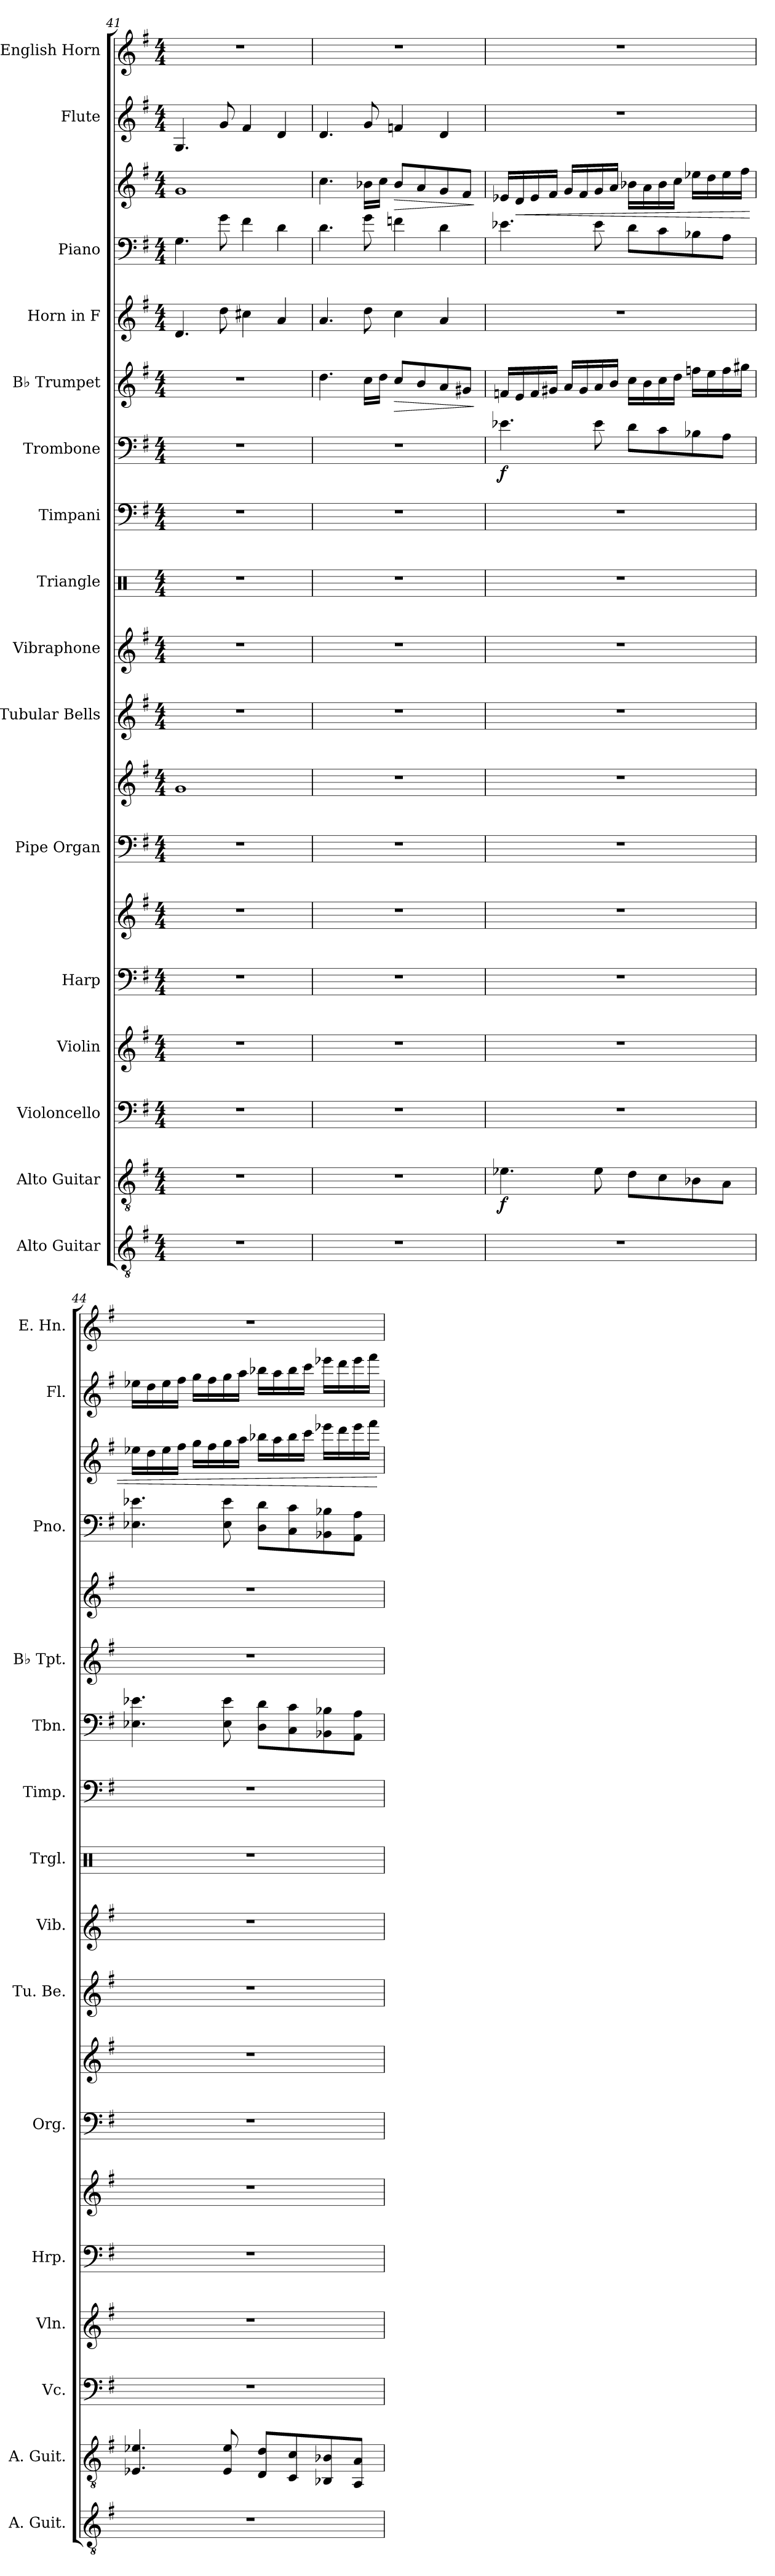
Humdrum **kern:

**kern	**kern	**dynam	**kern	**kern	**kern	**kern	**kern	**kern	**kern	**kern	**kern	**kern	**kern	**dynam	**kern	**dynam	**kern	**kern	**kern	**dynam	**kern	**kern
*part16	*part15	*part15	*part14	*part13	*part12	*part12	*part11	*part11	*part10	*part9	*part8	*part7	*part6	*part6	*part5	*part5	*part4	*part3	*part3	*part3	*part2	*part1
*staff19	*staff18	*staff18	*staff17	*staff16	*staff15	*staff14	*staff13	*staff12	*staff11	*staff10	*staff9	*staff8	*staff7	*staff7	*staff6	*staff6	*staff5	*staff4	*staff3	*staff3/4	*staff2	*staff1
*I"Alto Guitar	*I"Alto Guitar	*	*I"Violoncello	*I"Violin	*I"Harp	*	*I"Pipe Organ	*	*I"Tubular Bells	*I"Vibraphone	*I"Triangle	*I"Timpani	*I"Trombone	*	*I"B♭ Trumpet	*	*I"Horn in F	*I"Piano	*	*	*I"Flute	*I"English Horn
*I'A. Guit.	*I'A. Guit.	*	*I'Vc.	*I'Vln.	*I'Hrp.	*	*I'Org.	*	*I'Tu. Be.	*I'Vib.	*I'Trgl.	*I'Timp.	*I'Tbn.	*	*I'B♭ Tpt.	*	*	*I'Pno.	*	*	*I'Fl.	*I'E. Hn.
*clefGv2	*clefGv2	*	*clefF4	*clefG2	*clefF4	*clefG2	*clefF4	*clefG2	*clefG2	*clefG2	*clefX	*clefF4	*clefF4	*	*clefG2	*	*clefG2	*clefF4	*clefG2	*	*clefG2	*clefG2
*	*	*	*	*	*	*	*	*	*	*	*	*	*	*	*ITrd1c2	*	*ITrd4c7	*	*	*	*	*ITrd4c7
*k[f#]	*k[f#]	*	*k[f#]	*k[f#]	*k[f#]	*k[f#]	*k[f#]	*k[f#]	*k[f#]	*k[f#]	*k[]	*k[f#]	*k[f#]	*	*k[b-]	*	*k[]	*k[f#]	*k[f#]	*	*k[f#]	*k[]
*M4/4	*M4/4	*	*M4/4	*M4/4	*M4/4	*M4/4	*M4/4	*M4/4	*M4/4	*M4/4	*M4/4	*M4/4	*M4/4	*	*M4/4	*	*M4/4	*M4/4	*M4/4	*	*M4/4	*M4/4
=41	=41	=41	=41	=41	=41	=41	=41	=41	=41	=41	=41	=41	=41	=41	=41	=41	=41	=41	=41	=41	=41	=41
1r	1r	.	1r	1r	1r	1r	1r	1g	1r	1r	1r	1r	1r	.	1r	.	4.G/	4.G\	1g	.	4.G/	1r
.	.	.	.	.	.	.	.	.	.	.	.	.	.	.	.	.	8g\	8g\	.	.	8g/	.
.	.	.	.	.	.	.	.	.	.	.	.	.	.	.	.	.	4f#X\	4f#\	.	.	4f#/	.
.	.	.	.	.	.	.	.	.	.	.	.	.	.	.	.	.	4d/	4d\	.	.	4d/	.
=42	=42	=42	=42	=42	=42	=42	=42	=42	=42	=42	=42	=42	=42	=42	=42	=42	=42	=42	=42	=42	=42	=42
1r	1r	.	1r	1r	1r	1r	1r	1r	1r	1r	1r	1r	1r	.	4.cc\	.	4.d/	4.d\	4.cc\	.	4.d/	1r
.	.	.	.	.	.	.	.	.	.	.	.	.	.	.	16b-\LL	.	8g\	8g\	16b-X\LL	.	8g/	.
.	.	.	.	.	.	.	.	.	.	.	.	.	.	.	16cc\JJ	.	.	.	16cc\JJ	.	.	.
!	!	!	!	!	!	!	!	!	!	!	!	!	!	!	!	!LO:HP:b	!	!	!	!LO:HP:b	!	!
.	.	.	.	.	.	.	.	.	.	.	.	.	.	.	8b-/L	>	4f\	4fn\	8b-/L	>	4fn/	.
.	.	.	.	.	.	.	.	.	.	.	.	.	.	.	8a/	.	.	.	8a/	.	.	.
.	.	.	.	.	.	.	.	.	.	.	.	.	.	.	8g/	.	4d/	4d\	8g/	.	4d/	.
.	.	.	.	.	.	.	.	.	.	.	.	.	.	.	8f#X/J	.	.	.	8f#/J	.	.	.
.	.	.	.	.	.	.	.	.	.	.	.	.	.	.	.	]	.	.	.	]	.	.
!!LO:PB:g=z
=43	=43	=43	=43	=43	=43	=43	=43	=43	=43	=43	=43	=43	=43	=43	=43	=43	=43	=43	=43	=43	=43	=43
!	!	!LO:DY:b	!	!	!	!	!	!	!	!	!	!	!	!LO:DY:b	!	!	!	!	!	!	!	!
1r	4.e-X\	f	1r	1r	1r	1r	1r	1r	1r	1r	1r	1r	4.e-X\	f	16e-X/LL	.	1r	4.e-X\	16e-X/LL	.	1r	1r
!	!	!	!	!	!	!	!	!	!	!	!	!	!	!	!	!	!	!	!	!LO:HP:b	!	!
.	.	.	.	.	.	.	.	.	.	.	.	.	.	.	16d/	.	.	.	16d/	<	.	.
.	.	.	.	.	.	.	.	.	.	.	.	.	.	.	16e-/	.	.	.	16e-/	.	.	.
.	.	.	.	.	.	.	.	.	.	.	.	.	.	.	16f#X/JJ	.	.	.	16f#/JJ	.	.	.
.	.	.	.	.	.	.	.	.	.	.	.	.	.	.	16g/LL	.	.	.	16g/LL	.	.	.
.	.	.	.	.	.	.	.	.	.	.	.	.	.	.	16f#/	.	.	.	16f#/	.	.	.
.	8e-\	.	.	.	.	.	.	.	.	.	.	.	8e-\	.	16g/	.	.	8e-\	16g/	.	.	.
.	.	.	.	.	.	.	.	.	.	.	.	.	.	.	16a/JJ	.	.	.	16a/JJ	.	.	.
.	8d\L	.	.	.	.	.	.	.	.	.	.	.	8d\L	.	16b-\LL	.	.	8d\L	16b-X\LL	.	.	.
.	.	.	.	.	.	.	.	.	.	.	.	.	.	.	16a\	.	.	.	16a\	.	.	.
.	8c\	.	.	.	.	.	.	.	.	.	.	.	8c\	.	16b-\	.	.	8c\	16b-\	.	.	.
.	.	.	.	.	.	.	.	.	.	.	.	.	.	.	16cc\JJ	.	.	.	16cc\JJ	.	.	.
.	8B-X\	.	.	.	.	.	.	.	.	.	.	.	8B-X\	.	16ee-X\LL	.	.	8B-X\	16ee-X\LL	.	.	.
.	.	.	.	.	.	.	.	.	.	.	.	.	.	.	16dd\	.	.	.	16dd\	.	.	.
.	8A\J	.	.	.	.	.	.	.	.	.	.	.	8A\J	.	16ee-\	.	.	8A\J	16ee-\	.	.	.
.	.	.	.	.	.	.	.	.	.	.	.	.	.	.	16ff#X\JJ	.	.	.	16ff#\JJ	.	.	.
=44	=44	=44	=44	=44	=44	=44	=44	=44	=44	=44	=44	=44	=44	=44	=44	=44	=44	=44	=44	=44	=44	=44
1r	4.E-X/ 4.e-X/	.	1r	1r	1r	1r	1r	1r	1r	1r	1r	1r	4.E-X\ 4.e-X\	.	1r	.	1r	4.E-X\ 4.e-X\	16ee-X\LL	.	16ee-X\LL	1r
.	.	.	.	.	.	.	.	.	.	.	.	.	.	.	.	.	.	.	16dd\	.	16dd\	.
.	.	.	.	.	.	.	.	.	.	.	.	.	.	.	.	.	.	.	16ee-\	.	16ee-\	.
.	.	.	.	.	.	.	.	.	.	.	.	.	.	.	.	.	.	.	16ff#\JJ	.	16ff#\JJ	.
.	.	.	.	.	.	.	.	.	.	.	.	.	.	.	.	.	.	.	16gg\LL	.	16gg\LL	.
.	.	.	.	.	.	.	.	.	.	.	.	.	.	.	.	.	.	.	16ff#\	.	16ff#\	.
.	8E-/ 8e-/	.	.	.	.	.	.	.	.	.	.	.	8E-\ 8e-\	.	.	.	.	8E-\ 8e-\	16gg\	.	16gg\	.
.	.	.	.	.	.	.	.	.	.	.	.	.	.	.	.	.	.	.	16aa\JJ	.	16aa\JJ	.
.	8D/ 8d/L	.	.	.	.	.	.	.	.	.	.	.	8D\ 8d\L	.	.	.	.	8D\ 8d\L	16bb-X\LL	.	16bb-X\LL	.
.	.	.	.	.	.	.	.	.	.	.	.	.	.	.	.	.	.	.	16aa\	.	16aa\	.
.	8C/ 8c/	.	.	.	.	.	.	.	.	.	.	.	8C\ 8c\	.	.	.	.	8C\ 8c\	16bb-\	.	16bb-\	.
.	.	.	.	.	.	.	.	.	.	.	.	.	.	.	.	.	.	.	16ccc\JJ	.	16ccc\JJ	.
.	8BB-X/ 8B-X/	.	.	.	.	.	.	.	.	.	.	.	8BB-X\ 8B-X\	.	.	.	.	8BB-X\ 8B-X\	16eee-X\LL	.	16eee-X\LL	.
.	.	.	.	.	.	.	.	.	.	.	.	.	.	.	.	.	.	.	16ddd\	.	16ddd\	.
.	8AA/ 8A/J	.	.	.	.	.	.	.	.	.	.	.	8AA\ 8A\J	.	.	.	.	8AA\ 8A\J	16eee-\	.	16eee-\	.
.	.	.	.	.	.	.	.	.	.	.	.	.	.	.	.	.	.	.	16fff#\JJ	.	16fff#\JJ	.
.	.	.	.	.	.	.	.	.	.	.	.	.	.	.	.	.	.	.	.	[	.	.
=	=	=	=	=	=	=	=	=	=	=	=	=	=	=	=	=	=	=	=	=	=	=
*-	*-	*-	*-	*-	*-	*-	*-	*-	*-	*-	*-	*-	*-	*-	*-	*-	*-	*-	*-	*-	*-	*-
